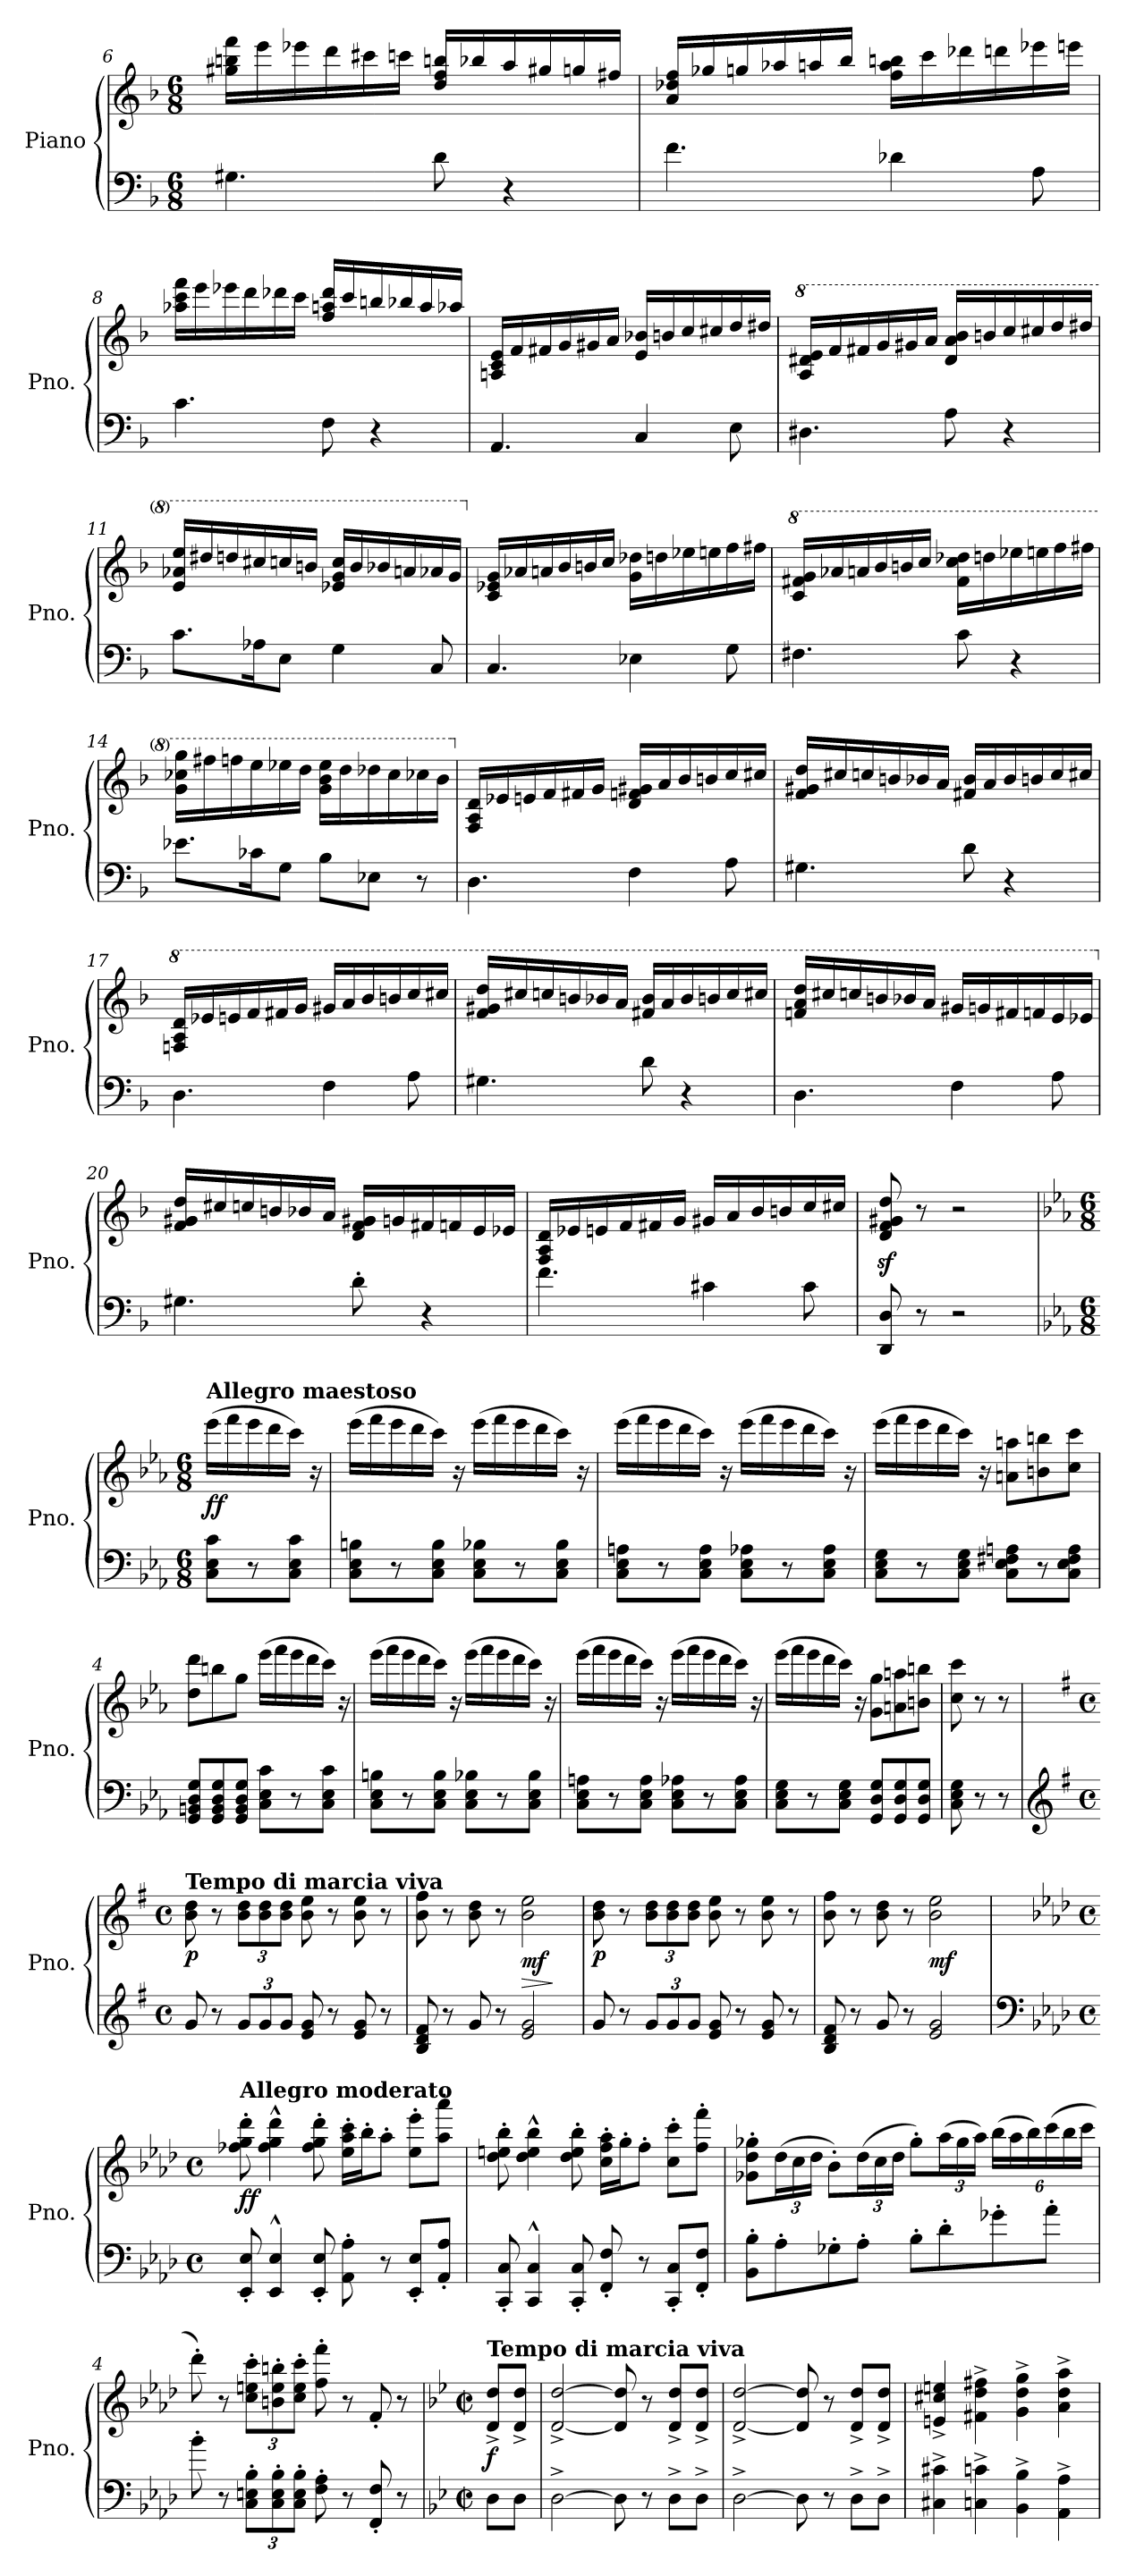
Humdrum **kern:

**kern	**kern	**dynam
*part1	*part1	*part1
*staff2	*staff1	*staff1/2
*I"Piano	*	*
*I'Pno.	*	*
*clefF4	*clefG2	*
*k[b-]	*k[b-]	*
*M6/8	*M6/8	*
=6	=6	=6
4.G#X\	16gg#X\ 16bbn\ 16fff\LL	.
.	16eee\	.
.	16eee-X\	.
.	16ddd\	.
.	16ccc#X\	.
.	16cccn\JJ	.
8d\	16dd/ 16ff/ 16bbn/LL	.
.	16bb-X/	.
4r	16aa/	.
.	16gg#X/	.
.	16ggn/	.
.	16ff#X/JJ	.
!!LO:LB:g=z
=7	=7	=7
4.f\	16a/ 16dd-X/ 16ff/LL	.
.	16gg-X/	.
.	16ggn/	.
.	16aa-X/	.
.	16aan/	.
.	16bb-/JJ	.
4d-X\	16ff\ 16aa\ 16bbn\LL	.
.	16ccc\	.
.	16ddd-X\	.
.	16dddn\	.
8A\	16eee-X\	.
.	16eeen\JJ	.
=8	=8	=8
4.c\	16aa-X\ 16ccc\ 16fff\LL	.
.	16eee\	.
.	16eee-X\	.
.	16ddd\	.
.	16ddd-X\	.
.	16ccc\JJ	.
8F\	16ff/ 16aan/ 16ddd-/LL	.
.	16ccc/	.
4r	16bbn/	.
.	16bb-X/	.
.	16aa/	.
.	16aa-X/JJ	.
!!LO:LB:g=z
=9	=9	=9
4.AA/	16An/ 16c/ 16e/LL	.
.	16f/	.
.	16f#X/	.
.	16g/	.
.	16g#X/	.
.	16a/JJ	.
4C/	16e/ 16b-X/LL	.
.	16bn/	.
.	16cc/	.
.	16cc#X/	.
8E\	16dd/	.
.	16dd#X/JJ	.
=10	=10	=10
*	*8va	*
4.D#X\	16a/ 16dd#X/ 16ee/LL	.
.	16ff/	.
.	16ff#X/	.
.	16gg/	.
.	16gg#X/	.
.	16aa/JJ	.
8A\	16dd#/ 16aa/ 16bb-/LL	.
.	16bbn/	.
4r	16ccc/	.
.	16ccc#X/	.
.	16ddd/	.
.	16ddd#X/JJ	.
=11	=11	=11
8.c\L	16ee/ 16aa-X/ 16eee/LL	.
.	16ddd#X/	.
.	16dddn/	.
16A-X\K	16ccc#X/	.
8E\J	16cccn/	.
.	16bbn/JJ	.
4G\	16ee-X/ 16gg/ 16ccc/LL	.
.	16bb/	.
.	16bb-X/	.
.	16aan/	.
8C/	16aa-X/	.
.	16gg/JJ	.
!!LO:PB:g=z
=12	=12	=12
*	*X8va	*
4.C/	16c/ 16e-X/ 16g/LL	.
.	16a-X/	.
.	16an/	.
.	16b-/	.
.	16bn/	.
.	16cc/JJ	.
4E-X\	16g\ 16dd-X\LL	.
.	16ddn\	.
.	16ee-X\	.
.	16een\	.
8G\	16ff\	.
.	16ff#X\JJ	.
=13	=13	=13
*	*8va	*
4.F#X\	16cc/ 16ff#X/ 16gg/LL	.
.	16aa-X/	.
.	16aan/	.
.	16bb-/	.
.	16bbn/	.
.	16ccc/JJ	.
8c\	16ff#\ 16ccc\ 16ddd-X\LL	.
.	16dddn\	.
4r	16eee-X\	.
.	16eeen\	.
.	16fff\	.
.	16fff#X\JJ	.
=14	=14	=14
8.e-X\L	16gg\ 16ccc-X\ 16ggg\LL	.
.	16fff#X\	.
.	16fffn\	.
16c-X\K	16eee\	.
8G\J	16eee-X\	.
.	16ddd\JJ	.
8B-\L	16gg\ 16bb-\ 16eee-\LL	.
.	16ddd\	.
8E-X\J	16ddd-X\	.
.	16ccc-\	.
8r	16ccc-X\	.
.	16bb-\JJ	.
!!LO:LB:g=z
=15	=15	=15
*	*X8va	*
4.D\	16F/ 16A/ 16d/LL	.
.	16e-X/	.
.	16en/	.
.	16f/	.
.	16f#X/	.
.	16g/JJ	.
4F\	16d/ 16fn/ 16g#X/LL	.
.	16a/	.
.	16b-/	.
.	16bn/	.
8A\	16cc/	.
.	16cc#X/JJ	.
=16	=16	=16
4.G#X\	16f/ 16g#X/ 16dd/LL	.
.	16cc#X/	.
.	16ccn/	.
.	16bn/	.
.	16b-X/	.
.	16a/JJ	.
8d\	16f#X/ 16b-/LL	.
.	16a/	.
4r	16b-/	.
.	16bn/	.
.	16cc/	.
.	16cc#X/JJ	.
!!LO:LB:g=z
=17	=17	=17
*	*8va	*
4.D\	16fn/ 16a/ 16dd/LL	.
.	16ee-X/	.
.	16een/	.
.	16ff/	.
.	16ff#X/	.
.	16gg/JJ	.
4F\	16gg#X/LL	.
.	16aa/	.
.	16bb-/	.
.	16bbn/	.
8A\	16ccc/	.
.	16ccc#X/JJ	.
=18	=18	=18
4.G#X\	16ff/ 16gg#X/ 16ddd/LL	.
.	16ccc#X/	.
.	16cccn/	.
.	16bbn/	.
.	16bb-X/	.
.	16aa/JJ	.
8d\	16ff#X/ 16bb-/LL	.
.	16aa/	.
4r	16bb-/	.
.	16bbn/	.
.	16ccc/	.
.	16ccc#X/JJ	.
=19	=19	=19
4.D\	16ffn/ 16aa/ 16ddd/LL	.
.	16ccc#X/	.
.	16cccn/	.
.	16bbn/	.
.	16bb-X/	.
.	16aa/JJ	.
4F\	16gg#X/LL	.
.	16ggn/	.
.	16ff#X/	.
.	16ffn/	.
8A\	16ee/	.
.	16ee-X/JJ	.
!!LO:LB:g=z
=20	=20	=20
*	*X8va	*
4.G#X\	16f/ 16g#X/ 16dd/LL	.
.	16cc#X/	.
.	16ccn/	.
.	16bn/	.
.	16b-X/	.
.	16a/JJ	.
8d'\	16d/ 16f/ 16g#X/LL	.
.	16gn/	.
4r	16f#X/	.
.	16fn/	.
.	16e/	.
.	16e-X/JJ	.
=21	=21	=21
4.f\	16F/ 16A/ 16d/LL	.
.	16e-X/	.
.	16en/	.
.	16f/	.
.	16f#X/	.
.	16g/JJ	.
4c#X\	16g#X/LL	.
.	16a/	.
.	16b-/	.
.	16bn/	.
8c#\	16cc/	.
.	16cc#X/JJ	.
=22	=22	=22
8DD/ 8D/	8d/z< 8f/z< 8g#X/z< 8dd/z<	.
8r	8r	.
2r	2r	.
!!LO:LB:g=z
=	=	=
!!LO:REH:place=s1:a:B:fs=14:t=17
*k[b-e-a-]	*k[b-e-a-]	*
*M6/8	*M6/8	*
!	!LO:TX:a:B:t=Allegro maestoso	!
!	!	!LO:DY:b
8C\ 8E-\ 8c\L	(>16eee-\LL	ff
.	16fff\	.
8r	16eee-\	.
.	16ddd\	.
8C\ 8E-\ 8c\J	16ccc\JJ)	.
.	16r	.
=1	=1	=1
8C\ 8E-\ 8Bn\L	(>16eee-\LL	.
.	16fff\	.
8r	16eee-\	.
.	16ddd\	.
8C\ 8E-\ 8B\J	16ccc\JJ)	.
.	16r	.
8C\ 8E-\ 8B-X\L	(>16eee-\LL	.
.	16fff\	.
8r	16eee-\	.
.	16ddd\	.
8C\ 8E-\ 8B-\J	16ccc\JJ)	.
.	16r	.
=2	=2	=2
8C\ 8E-\ 8An\L	(>16eee-\LL	.
.	16fff\	.
8r	16eee-\	.
.	16ddd\	.
8C\ 8E-\ 8A\J	16ccc\JJ)	.
.	16r	.
8C\ 8E-\ 8A-X\L	(>16eee-\LL	.
.	16fff\	.
8r	16eee-\	.
.	16ddd\	.
8C\ 8E-\ 8A-\J	16ccc\JJ)	.
.	16r	.
!!LO:LB:g=z
=3	=3	=3
8C\ 8E-\ 8G\L	(>16eee-\LL	.
.	16fff\	.
8r	16eee-\	.
.	16ddd\	.
8C\ 8E-\ 8G\J	16ccc\JJ)	.
.	16r	.
8C\ 8E-\ 8F#X\ 8An\L	8an\ 8aan\L	.
8r	8bn\ 8bbn\	.
8C\ 8E-\ 8F#\ 8A\J	8cc\ 8ccc\J	.
=4	=4	=4
8GG/ 8BBn/ 8D/ 8G/L	8dd\ 8ddd\L	.
8GG/ 8BB/ 8D/ 8G/	8bbn\	.
8GG/ 8BB/ 8D/ 8G/J	8gg\J	.
8C\ 8E-\ 8c\L	(>16eee-\LL	.
.	16fff\	.
8r	16eee-\	.
.	16ddd\	.
8C\ 8E-\ 8c\J	16ccc\JJ)	.
.	16r	.
=5	=5	=5
8C\ 8E-\ 8Bn\L	(>16eee-\LL	.
.	16fff\	.
8r	16eee-\	.
.	16ddd\	.
8C\ 8E-\ 8B\J	16ccc\JJ)	.
.	16r	.
8C\ 8E-\ 8B-X\L	(>16eee-\LL	.
.	16fff\	.
8r	16eee-\	.
.	16ddd\	.
8C\ 8E-\ 8B-\J	16ccc\JJ)	.
.	16r	.
!!LO:PB:g=z
=6	=6	=6
8C\ 8E-\ 8An\L	(>16eee-\LL	.
.	16fff\	.
8r	16eee-\	.
.	16ddd\	.
8C\ 8E-\ 8A\J	16ccc\JJ)	.
.	16r	.
8C\ 8E-\ 8A-X\L	(>16eee-\LL	.
.	16fff\	.
8r	16eee-\	.
.	16ddd\	.
8C\ 8E-\ 8A-\J	16ccc\JJ)	.
.	16r	.
=7	=7	=7
8C\ 8E-\ 8G\L	(>16eee-\LL	.
.	16fff\	.
8r	16eee-\	.
.	16ddd\	.
8C\ 8E-\ 8G\J	16ccc\JJ)	.
.	16r	.
8GG/ 8D/ 8G/L	8g\ 8gg\L	.
8GG/ 8D/ 8G/	8an\ 8aan\	.
8GG/ 8D/ 8G/J	8bn\ 8bbn\J	.
=8	=8	=8
8C\ 8E-\ 8G\	8cc\ 8ccc\	.
8r	8r	.
8r	8r	.
!!LO:LB:g=z
=1	=1	=1
!!LO:REH:place=s1:a:B:fs=14:t=18
*clefG2	*	*
*k[f#]	*k[f#]	*
*M4/4	*M4/4	*
*met(c)	*met(c)	*
!	!LO:TX:a:B:t=Tempo di marcia viva	!
!	!	!LO:DY:b
8g/	8b\ 8dd\	p
8r	8r	.
*Xbrackettup	*Xbrackettup	*
12g/L	12b\ 12dd\L	.
12g/	12b\ 12dd\	.
12g/J	12b\ 12dd\J	.
8e/ 8g/	8b\ 8ee\	.
8r	8r	.
8e/ 8g/	8b\ 8ee\	.
8r	8r	.
=2	=2	=2
8B/ 8d/ 8f#/	8b\ 8ff#\	.
8r	8r	.
8g/	8b\ 8dd\	.
8r	8r	.
!	!	!LO:HP:b
!	!	!LO:DY:n=1:b
2e/ 2g/	2b\ 2ee\	> mf
.	.	]
=3	=3	=3
!	!	!LO:DY:b
8g/	8b\ 8dd\	p
8r	8r	.
12g/L	12b\ 12dd\L	.
12g/	12b\ 12dd\	.
12g/J	12b\ 12dd\J	.
8e/ 8g/	8b\ 8ee\	.
8r	8r	.
8e/ 8g/	8b\ 8ee\	.
8r	8r	.
=4	=4	=4
8B/ 8d/ 8f#/	8b\ 8ff#\	.
8r	8r	.
8g/	8b\ 8dd\	.
8r	8r	.
!	!	!LO:DY:b
2e/ 2g/	2b\ 2ee\	mf
!!LO:LB:g=z
=1	=1	=1
!!LO:REH:place=s1:a:B:fs=14:t=19
*clefF4	*	*
*k[b-e-a-d-]	*k[b-e-a-d-]	*
*M4/4	*M4/4	*
*met(c)	*met(c)	*
!	!LO:TX:a:B:t=Allegro moderato	!
!	!	!LO:DY:b
8EE-/' 8E-/'	8ff-X\' 8gg\' 8ddd-\'	ff
4EE-/^^ 4E-/^^	4ff-\^^ 4gg\^^ 4ddd-\^^	.
8EE-/' 8E-/'	8ff-\' 8gg\' 8ddd-\'	.
8AA-\' 8A-\'	16ee-\' 16aa-\' 16ccc\'LL	.
.	16bb-'\J	.
8r	8aa-'\J	.
8EE-/' 8E-/'L	8ee-\' 8eee-\'L	.
8AA-/' 8A-/'J	8aa-\' 8aaa-\'J	.
=2	=2	=2
8CC/' 8C/'	8dd-\' 8een\' 8bb-\'	.
4CC/^^ 4C/^^	4dd-\^^ 4ee\^^ 4bb-\^^	.
8CC/' 8C/'	8dd-\' 8ee\' 8bb-\'	.
8FF/' 8F/'	16cc\' 16ff\' 16aa-\'LL	.
.	16gg'\J	.
8r	8ff'\J	.
8CC/' 8C/'L	8cc\' 8ccc\'L	.
8FF/' 8F/'J	8ff\' 8fff\'J	.
!!LO:LB:g=z
=3	=3	=3
8BB-\' 8B-\'L	8g-X\' 8dd-\' 8gg-X\'L	.
8A-'\	(>24dd-\L	.
.	24cc\	.
.	24dd-\JJ	.
8G-X'\	8b-'\L)	.
8A-'\J	(>24dd-\L	.
.	24cc\	.
.	24dd-\JJ	.
8B-'\L	8gg-'\L)	.
8d-'\	(>24aa-\L	.
.	24gg-\	.
.	24aa-\JJ)	.
8g-X'\	(>24bb-\LL	.
.	24aa-\	.
.	24bb-\)	.
8a-'\J	(>24ccc\	.
.	24bb-\	.
.	24ccc\JJ	.
=4	=4	=4
8b-'\	8ddd-'\)	.
8r	8r	.
12C\' 12En\' 12B-\'L	12cc\' 12een\' 12ccc\'L	.
12C\' 12E\' 12B-\'	12bn\' 12ee\' 12bbn\'	.
12C\' 12E\' 12B-\'J	12cc\' 12ee\' 12ccc\'J	.
8F\' 8A-\'	8ff\' 8fff\'	.
8r	8r	.
8FF/' 8F/'	8f'/	.
8r	8r	.
!!LO:LB:g=z
=	=	=
!!LO:REH:place=s1:a:B:fs=14:t=20
*k[b-e-]	*k[b-e-]	*
*M2/2	*M2/2	*
*met(c|)	*met(c|)	*
!	!LO:TX:a:B:t=Tempo di marcia viva	!
!	!	!LO:DY:b
8D\L	8d/^ 8dd/^L	f
8D\J	8d/^ 8dd/^J	.
=1	=1	=1
[2D^\	[2d/^ [2dd/^	.
8D\]	8d/] 8dd/]	.
8r	8r	.
8D^\L	8d/^ 8dd/^L	.
8D^\J	8d/^ 8dd/^J	.
=2	=2	=2
[2D^\	[2d/^ [2dd/^	.
8D\]	8d/] 8dd/]	.
8r	8r	.
8D^\L	8d/^ 8dd/^L	.
8D^\J	8d/^ 8dd/^J	.
=3	=3	=3
4C#X\^ 4c#X\^	4en/^ 4cc#X/^ 4een/^	.
4Cn\^ 4cn\^	4f#X\^ 4dd\^ 4ff#X\^	.
4BB-\^ 4B-\^	4g\^ 4dd\^ 4gg\^	.
4AA\^ 4A\^	4a\^ 4dd\^ 4aa\^	.
=	=	=
*-	*-	*-
